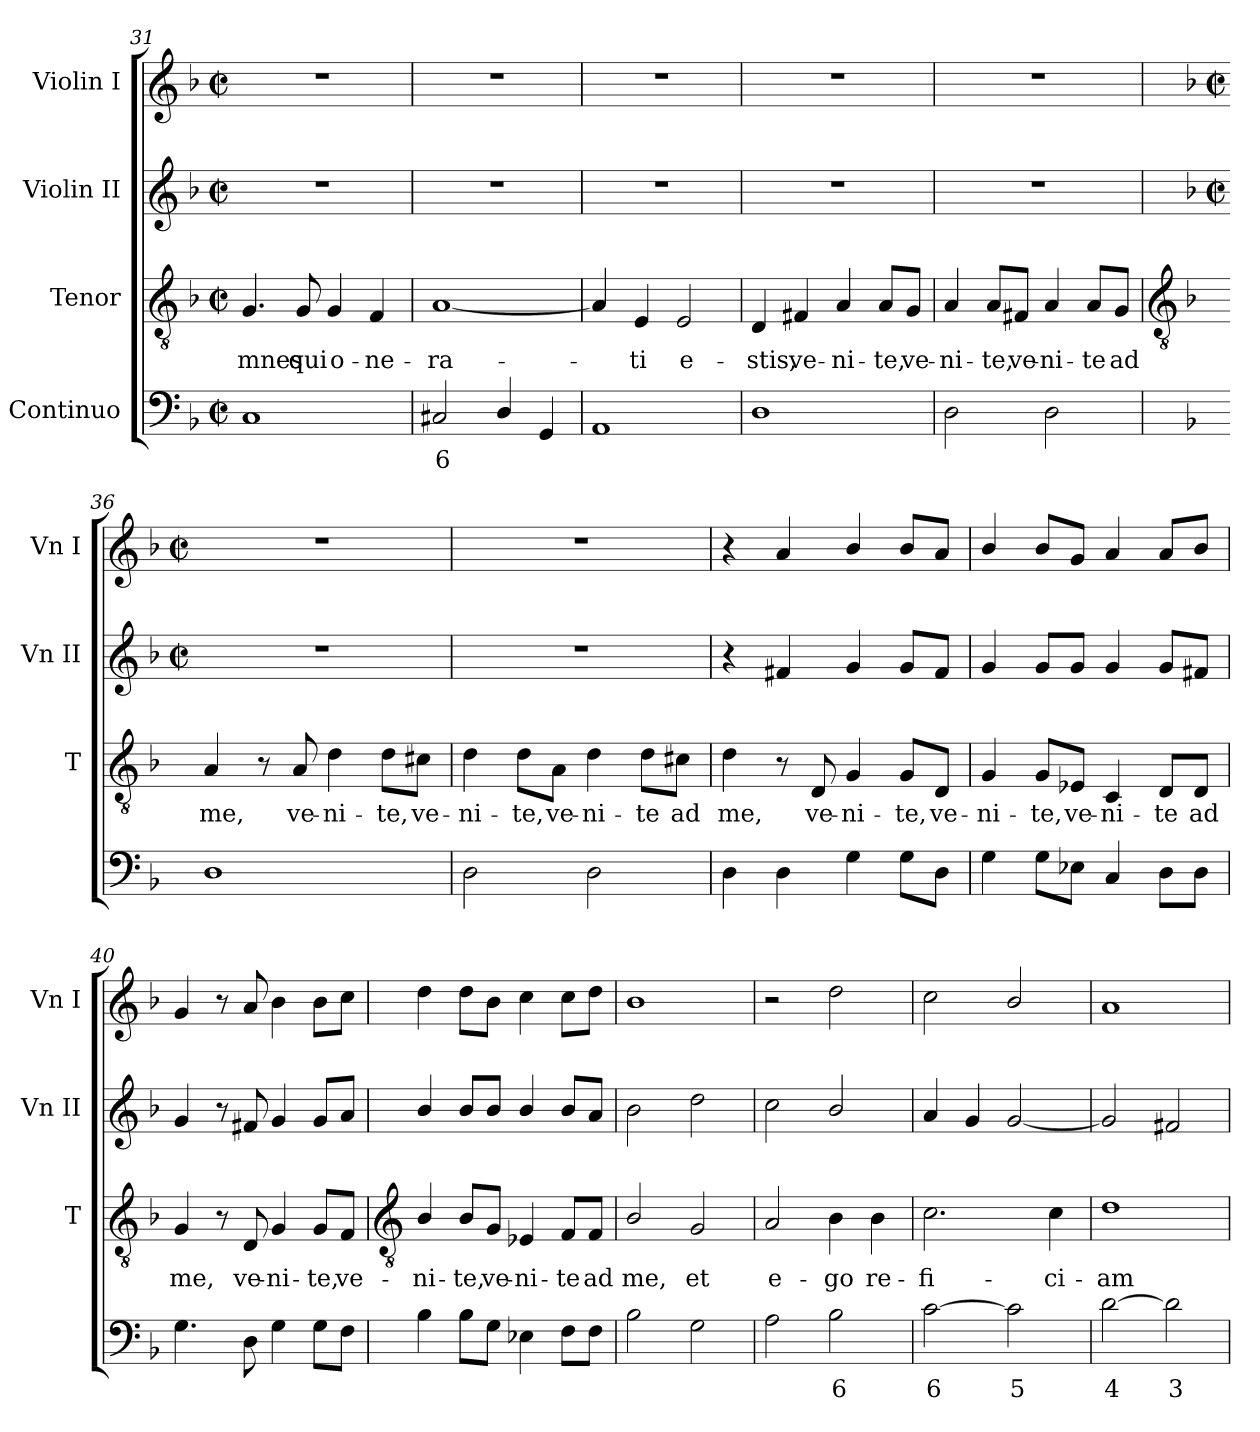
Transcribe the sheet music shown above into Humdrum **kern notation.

**kern	**text	**kern	**text	**kern	**kern
*part4	*part4	*part3	*part3	*part2	*part1
*staff4	*staff4	*staff3	*staff3	*staff2	*staff1
*I"Continuo	*	*I"Tenor	*	*I"Violin II	*I"Violin I
*	*	*I'T	*	*I'Vn II	*I'Vn I
*clefF4	*	*clefGv2	*	*clefG2	*clefG2
*k[b-]	*	*k[b-]	*	*k[b-]	*k[b-]
*F:	*	*F:	*	*F:	*F:
*M2/2	*	*M2/2	*	*M2/2	*M2/2
*met(c|)	*	*met(c|)	*	*met(c|)	*met(c|)
=31	=31	=31	=31	=31	=31
!	!	!	!LO:LY:b	!	!
1C	.	4.G	-mnes	1r	1r
!	!	!	!LO:LY:b	!	!
.	.	8G	qui	.	.
!	!	!	!LO:LY:b	!	!
.	.	4G	o-	.	.
!	!	!	!LO:LY:b	!	!
.	.	4F	-ne-	.	.
=32	=32	=32	=32	=32	=32
!	!LO:LY:b	!	!LO:LY:b	!	!
2C#X	6	[1A/	-ra-	1r	1r
4D/	.	.	.	.	.
4GG	.	.	.	.	.
=33	=33	=33	=33	=33	=33
1AA	.	4A/]	.	1r	1r
!	!	!	!LO:LY:b	!	!
.	.	4E	ti	.	.
!	!	!	!LO:LY:b	!	!
.	.	2E	e-	.	.
=34	=34	=34	=34	=34	=34
!	!	!	!LO:LY:b	!	!
1D	.	4D	-stis,	1r	1r
!	!	!	!LO:LY:b	!	!
.	.	4F#X	ve-	.	.
!	!	!	!LO:LY:b	!	!
.	.	4A/	-ni-	.	.
!	!	!	!LO:LY:b	!	!
.	.	8A/L	-te,	.	.
!	!	!	!LO:LY:b	!	!
.	.	8G/J	ve-	.	.
=35	=35	=35	=35	=35	=35
!	!	!	!LO:LY:b	!	!
2D	.	4A/	-ni-	1r	1r
!	!	!	!LO:LY:b	!	!
.	.	8A/L	-te,	.	.
!	!	!	!LO:LY:b	!	!
.	.	8F#X/J	ve-	.	.
!	!	!	!LO:LY:b	!	!
2D	.	4A/	-ni-	.	.
!	!	!	!LO:LY:b	!	!
.	.	8A/L	-te	.	.
!	!	!	!LO:LY:b	!	!
.	.	8G/J	ad	.	.
!!LO:LB:g=z
=36	=36	=36	=36	=36	=36
*	*	*clefGv2	*	*	*
*	*	*	*	*k[b-]	*k[b-]
*	*	*	*	*F:	*F:
*	*	*	*	*M2/2	*M2/2
*	*	*	*	*met(c|)	*met(c|)
!	!	!	!LO:LY:b	!	!
1D	.	4A	me,	1r	1r
.	.	8r	.	.	.
!	!	!	!LO:LY:b	!	!
.	.	8A	ve-	.	.
!	!	!	!LO:LY:b	!	!
.	.	4d	-ni-	.	.
!	!	!	!LO:LY:b	!	!
.	.	8d\L	-te,	.	.
!	!	!	!LO:LY:b	!	!
.	.	8c#X\J	ve-	.	.
=37	=37	=37	=37	=37	=37
!	!	!	!LO:LY:b	!	!
2D	.	4d	-ni-	1r	1r
!	!	!	!LO:LY:b	!	!
.	.	8d\L	-te,	.	.
!	!	!	!LO:LY:b	!	!
.	.	8A\J	ve-	.	.
!	!	!	!LO:LY:b	!	!
2D	.	4d	-ni-	.	.
!	!	!	!LO:LY:b	!	!
.	.	8d\L	-te	.	.
!	!	!	!LO:LY:b	!	!
.	.	8c#X\J	ad	.	.
=38	=38	=38	=38	=38	=38
!	!	!	!LO:LY:b	!	!
4D	.	4d	me,	4r	4r
4D	.	8r	.	4f#X	4a
!	!	!	!LO:LY:b	!	!
.	.	8D	ve-	.	.
!	!	!	!LO:LY:b	!	!
4G	.	4G	-ni-	4g	4b-/
!	!	!	!LO:LY:b	!	!
8GL	.	8G/L	-te,	8gL	8b-L
!	!	!	!LO:LY:b	!	!
8DJ	.	8D/J	ve-	8f#J	8aJ
=39	=39	=39	=39	=39	=39
!	!	!	!LO:LY:b	!	!
4G	.	4G	-ni-	4g	4b-/
!	!	!	!LO:LY:b	!	!
8GL	.	8G/L	-te,	8gL	8b-L
!	!	!	!LO:LY:b	!	!
8E-XJ	.	8E-X/J	ve-	8gJ	8gJ
!	!	!	!LO:LY:b	!	!
4C	.	4C	-ni-	4g	4a
!	!	!	!LO:LY:b	!	!
8DL	.	8D/L	-te	8gL	8aL
!	!	!	!LO:LY:b	!	!
8DJ	.	8D/J	ad	8f#XJ	8b-J
=40	=40	=40	=40	=40	=40
!	!	!	!LO:LY:b	!	!
4.G	.	4G	me,	4g	4g
.	.	8r	.	8r	8r
!	!	!	!LO:LY:b	!	!
8D	.	8D	ve-	8f#X	8a
!	!	!	!LO:LY:b	!	!
4G	.	4G	-ni-	4g	4b-
!	!	!	!LO:LY:b	!	!
8GL	.	8G/L	-te,	8gL	8b-L
!	!	!	!LO:LY:b	!	!
8FJ	.	8F/J	ve-	8aJ	8ccJ
!!LO:LB:g=z
=41	=41	=41	=41	=41	=41
*	*	*clefGv2	*	*	*
!	!	!	!LO:LY:b	!	!
4B-	.	4B-/	-ni-	4b-/	4dd
!	!	!	!LO:LY:b	!	!
8B-L	.	8B-/L	-te,	8b-/L	8ddL
!	!	!	!LO:LY:b	!	!
8GJ	.	8G/J	ve-	8b-/J	8b-J
!	!	!	!LO:LY:b	!	!
4E-X	.	4E-X	-ni-	4b-/	4cc
!	!	!	!LO:LY:b	!	!
8FL	.	8F/L	-te	8b-L	8ccL
!	!	!	!LO:LY:b	!	!
8FJ	.	8F/J	ad	8aJ	8ddJ
=42	=42	=42	=42	=42	=42
!	!	!	!LO:LY:b	!	!
2B-	.	2B-/	me,	2b-	1b-
!	!	!	!LO:LY:b	!	!
2G	.	2G	et	2dd	.
=43	=43	=43	=43	=43	=43
!	!	!	!LO:LY:b	!	!
2A	.	2A	e-	2cc	2r
!	!LO:LY:b	!	!LO:LY:b	!	!
2B-	6	4B-	-go	2b-/	2dd
!	!	!	!LO:LY:b	!	!
.	.	4B-	re-	.	.
=44	=44	=44	=44	=44	=44
!	!LO:LY:b	!	!LO:LY:b	!	!
[2c	6	2.c	-fi-	4a	2cc
.	.	.	.	4g	.
!	!LO:LY:b	!	!	!	!
2c]	5	.	.	[2g	2b-/
!	!	!	!LO:LY:b	!	!
.	.	4c	-ci-	.	.
=45	=45	=45	=45	=45	=45
!	!LO:LY:b	!	!LO:LY:b	!	!
[2d	4	1d	-am	2g]	1a
!	!LO:LY:b	!	!	!	!
2d]	3	.	.	2f#X	.
=	=	=	=	=	=
*-	*-	*-	*-	*-	*-
